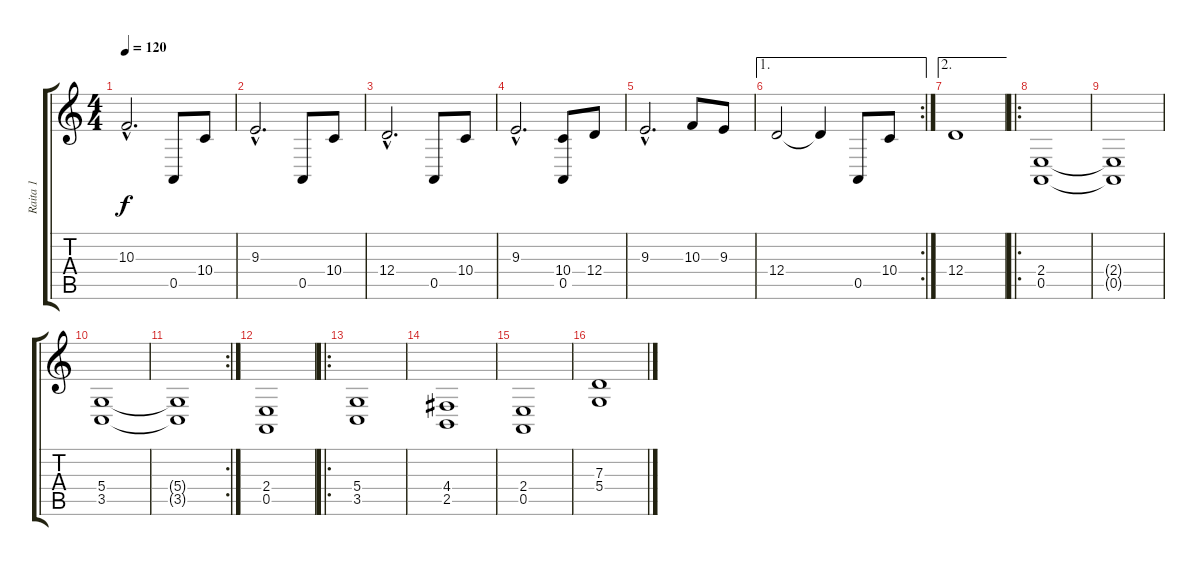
\track ("Raita 1" "Raita 1") {instrument stringensemble1}
\staff {score tabs}
\tuning (E4 B3 G3 D3 A2 E2) {hide}
\ts (4 4)
\tempo 120
\clef g2
\ks c
10.3{hac}.2{d dy f} 0.5.8 10.4.8 |
9.3{hac}.2{d} 0.5.8 10.4.8 |
12.4{hac}.2{d} 0.5.8 10.4.8 |
9.3{hac}.2{d} (10.4 0.5).8 12.4.8 |
9.3{hac}.2{d} 10.3.8 9.3.8 |
\ae 1
\rc 2
12.4.2 12.4{t}.4 0.5.8 10.4.8 |
\ae 2
12.4.1 |
\ro
(2.4 0.5).1 |
(2.4{t} 0.5{t}).1 |
(5.4 3.5).1 |
\rc 2
(5.4{t} 3.5{t}).1 |
(2.4 0.5).1 |
\ro
(5.4 3.5).1 |
(4.4 2.5).1 |
(2.4 0.5).1 |
(7.3 5.4).1
